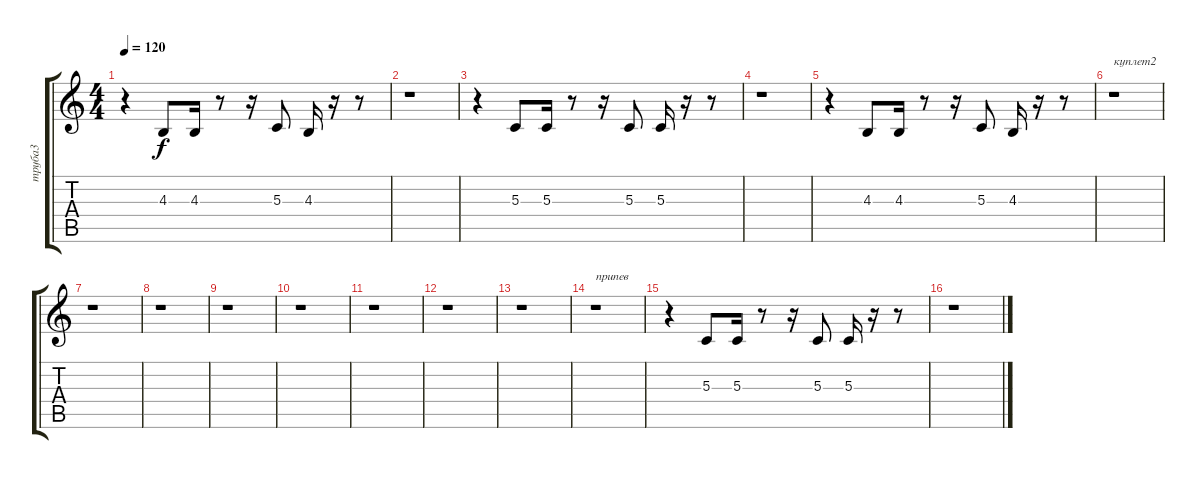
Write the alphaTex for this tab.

\track ("труба3" "труба3") {instrument tuba}
\staff {score tabs}
\tuning (E4 B3 G3 D3 A2 E2) {hide}
\ts (4 4)
\tempo 120
\clef g2
\ks c
r.4{dy f} 4.3.8 4.3.16 r.8 r.16 5.3.8 4.3.16 r.16 r.8 |
r.1 |
r.4 5.3.8 5.3.16 r.8 r.16 5.3.8 5.3.16 r.16 r.8 |
r.1 |
r.4 4.3.8 4.3.16 r.8 r.16 5.3.8 4.3.16 r.16 r.8 |
r.1{txt "куплет2"} |
r.1 |
r.1 |
r.1 |
r.1 |
r.1 |
r.1 |
r.1 |
r.1{txt "припев"} |
r.4 5.3.8 5.3.16 r.8 r.16 5.3.8 5.3.16 r.16 r.8 |
r.1
